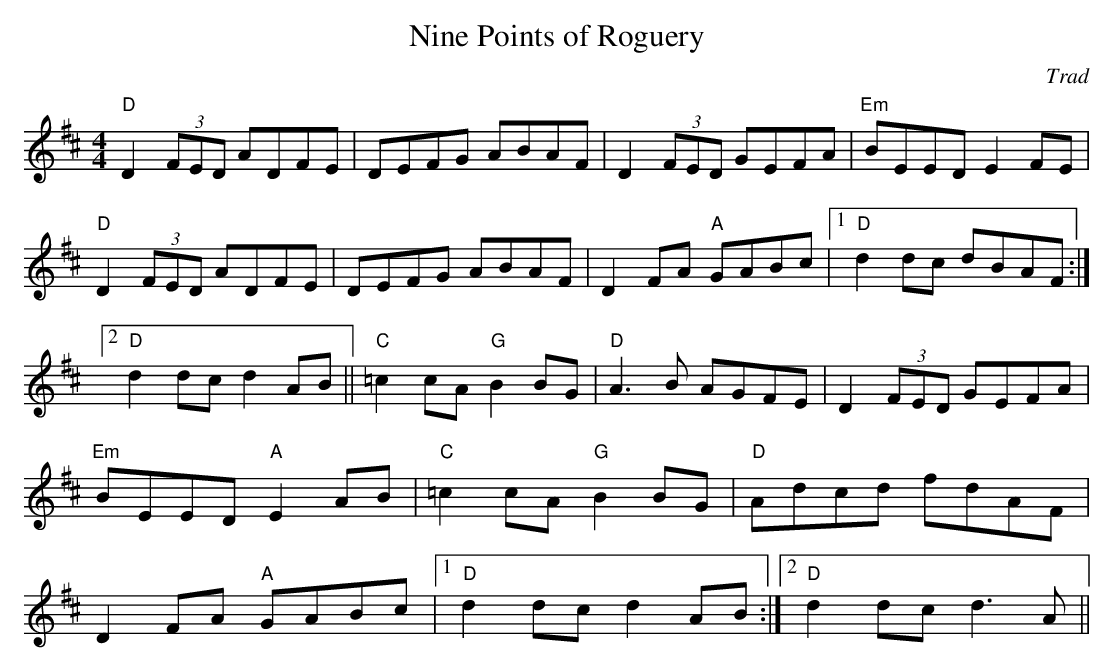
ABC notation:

X:1
T:Nine Points of Roguery
C:Trad
M:4/4
K:D
"D"D2 (3FED ADFE|DEFG ABAF|D2 (3FED GEFA|"Em"BEED E2 FE|\
"D"D2 (3FED ADFE|DEFG ABAF|D2FA "A"GABc|1 "D"d2dc dBAF:|2 "D"d2dc d2AB||\
"C"=c2cA "G"B2BG|"D"A3B AGFE|D2 (3FED GEFA|"Em"BEED "A"E2 AB|\
"C"=c2cA "G"B2BG|"D"Adcd fdAF|D2FA "A"GABc|1 "D"d2dc d2AB:|2 "D"d2dc d3A||**
